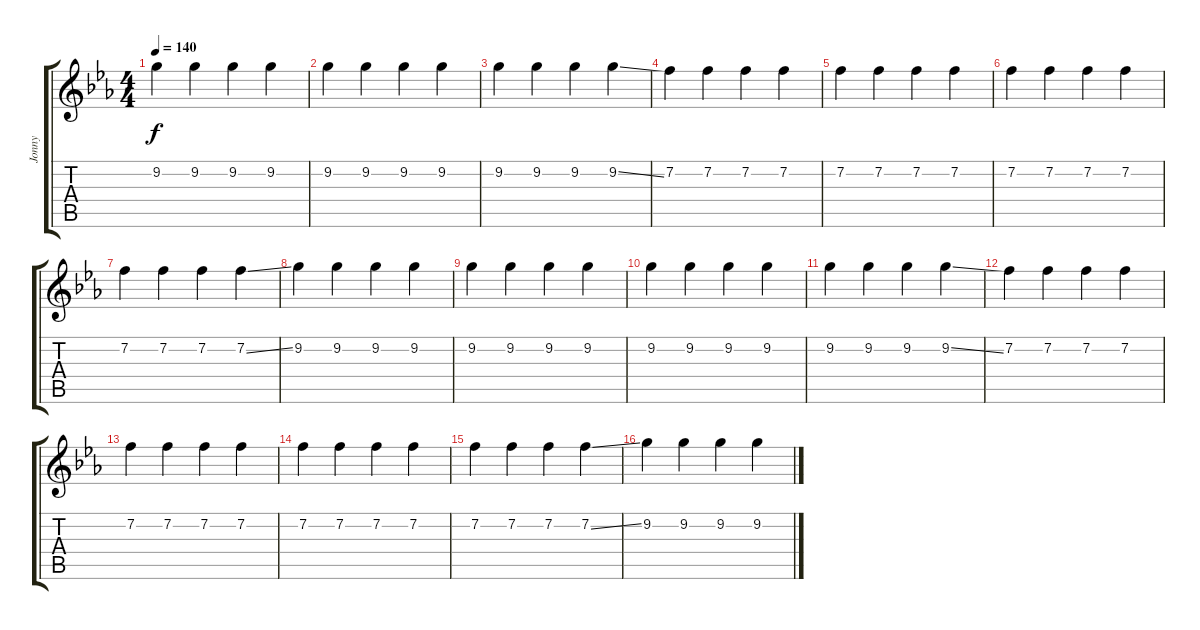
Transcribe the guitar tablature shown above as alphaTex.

\track ("Jonny" "Jonny") {instrument overdrivenguitar}
\staff {score tabs}
\tuning (Eb4 Bb3 Gb3 Db3 Ab2 Eb2) {hide}
\ts (4 4)
\tempo 140
\clef g2
\ks eb
9.2.4{dy f} 9.2.4 9.2.4 9.2.4 |
9.2.4 9.2.4 9.2.4 9.2.4 |
9.2.4 9.2.4 9.2.4 9.2{ss}.4 |
7.2.4 7.2.4 7.2.4 7.2.4 |
7.2.4 7.2.4 7.2.4 7.2.4 |
7.2.4 7.2.4 7.2.4 7.2.4 |
7.2.4 7.2.4 7.2.4 7.2{ss}.4 |
9.2.4 9.2.4 9.2.4 9.2.4 |
9.2.4 9.2.4 9.2.4 9.2.4 |
9.2.4 9.2.4 9.2.4 9.2.4 |
9.2.4 9.2.4 9.2.4 9.2{ss}.4 |
7.2.4 7.2.4 7.2.4 7.2.4 |
7.2.4 7.2.4 7.2.4 7.2.4 |
7.2.4 7.2.4 7.2.4 7.2.4 |
7.2.4 7.2.4 7.2.4 7.2{ss}.4 |
9.2.4 9.2.4 9.2.4 9.2.4
